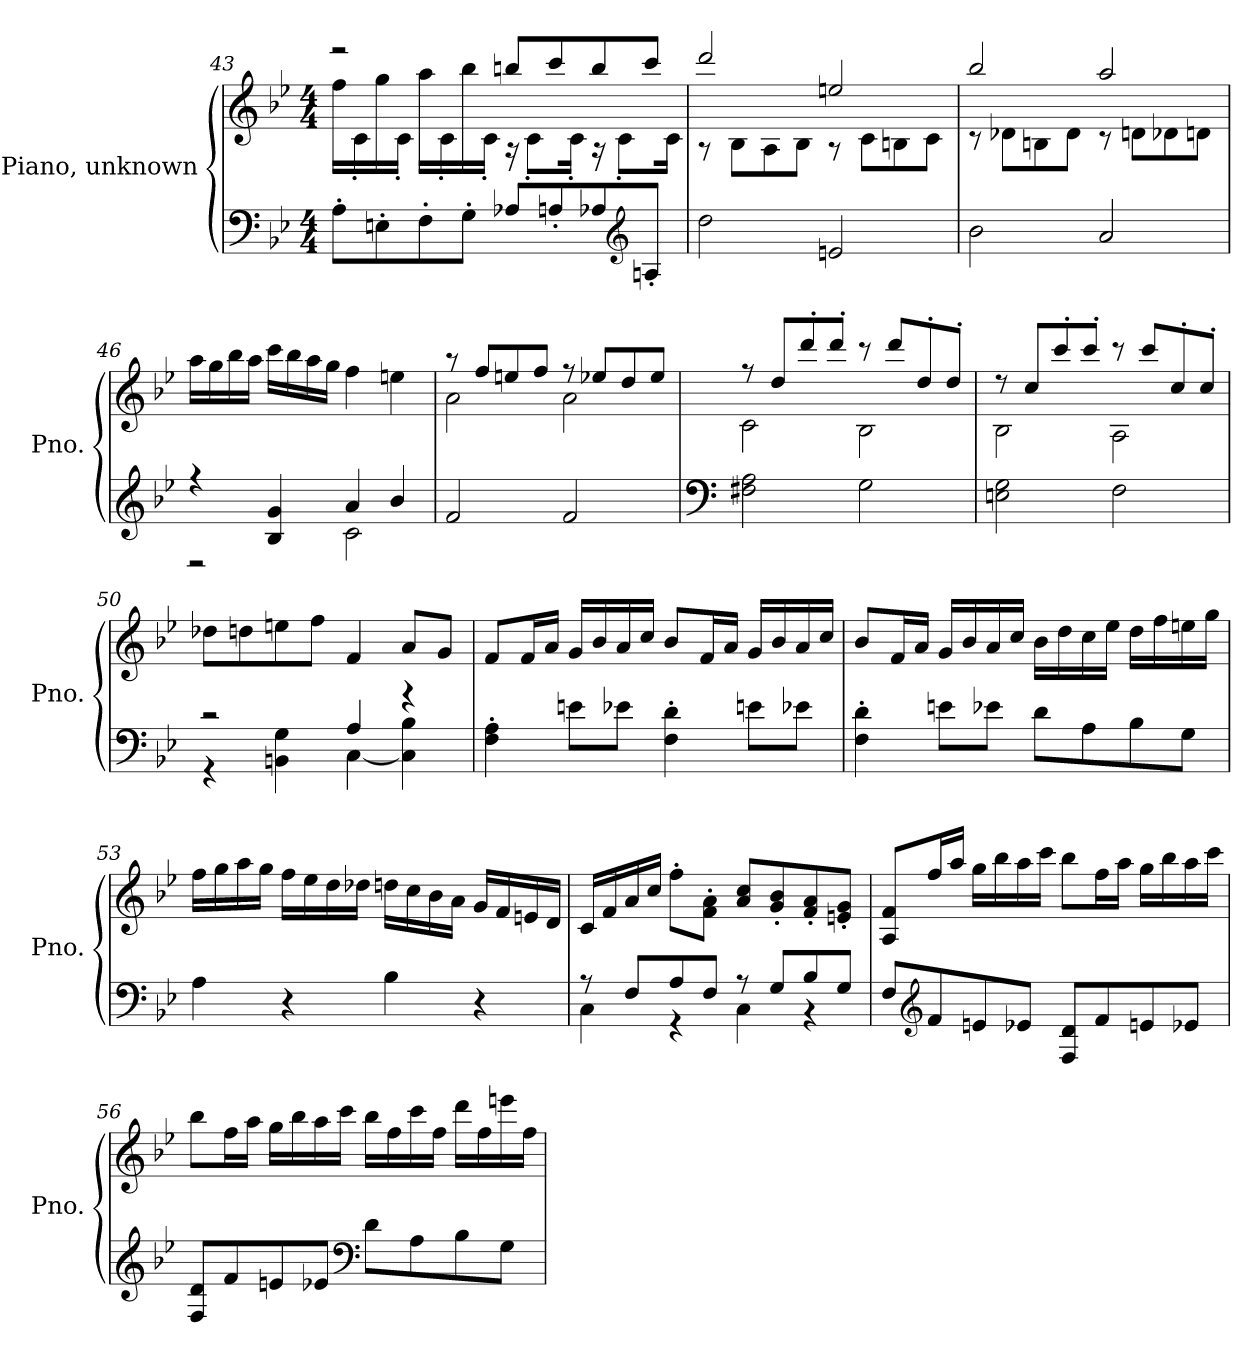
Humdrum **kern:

**kern	**kern
*part1	*part1
*staff2	*staff1
*I"Piano, unknown	*
*I'Pno.	*
!!LO:LB:g=z
*clefF4	*clefG2
*k[b-e-]	*k[b-e-]
*M4/4	*M4/4
=43	=43
*	*^
8A'\L	2r	16ff\LL
.	.	16c'\
8En'\	.	16gg\
.	.	16c'\JJ
8F'\	.	16aa\LL
.	.	16c'\
8G'\J	.	16bb-\
.	.	16c'\JJ
8A-X/L	8bbn/L	16r
.	.	8c'\L
8An'/	8ccc/	.
.	.	16c'\Jk
8A-X/	8bb/	16r
.	.	8c'\L
*clefG2	*	*
8An'/J	8ccc/J	.
.	.	16c\Jk
=44	=44	=44
2dd\	2ddd/	8r
.	.	8B-\L
.	.	8A\
.	.	8B-\J
2en/	2een/	8r
.	.	8c\L
.	.	8Bn\
.	.	8c\J
=45	=45	=45
2b-\	2bb-/	8r
.	.	8d-X\L
.	.	8Bn\
.	.	8d-\J
2a/	2aa/	8r
.	.	8dn\L
.	.	8d-X\
.	.	8dn\J
*	*v	*v
!!LO:LB:g=z
=46	=46
*^	*
4r	2r	16aa\LL
.	.	16gg\
.	.	16bb-\
.	.	16aa\JJ
4B-/ 4g/	.	16ccc\LL
.	.	16bb-\
.	.	16aa\
.	.	16gg\JJ
4a/	2c\	4ff\
4b-/	.	4een\
*v	*v	*
=47	=47
*	*^
2f/	8r	2a\
.	8ff/L	.
.	8een/	.
.	8ff/J	.
2f/	8r	2a\
.	8ee-X/L	.
.	8dd/	.
.	8ee-/J	.
=48	=48	=48
*clefF4	*	*
2F#X\ 2A\	8r	2c\
.	8dd/L	.
.	8ddd'/	.
.	8ddd'/J	.
2G\	8r	2B-\
.	8ddd/L	.
.	8dd'/	.
.	8dd'/J	.
=49	=49	=49
2En\ 2G\	8r	2B-\
.	8cc/L	.
.	8ccc'/	.
.	8ccc'/J	.
2F\	8r	2A\
.	8ccc/L	.
.	8cc'/	.
.	8cc'/J	.
*	*v	*v
!!LO:LB:g=z
=50	=50
*^	*
2r	4r	8dd-X\L
.	.	8ddn\
.	4BBn\ 4G\	8een\
.	.	8ff\J
4A/	[4C\	4f/
4r	4C\] 4B-\	8a/L
.	.	8g/J
*v	*v	*
=51	=51
4F\' 4A\'	8f/L
.	16f/L
.	16a/JJ
8en\L	16g/LL
.	16b-/
8e-X\J	16a/
.	16cc/JJ
4F\' 4d\'	8b-/L
.	16f/L
.	16a/JJ
8en\L	16g/LL
.	16b-/
8e-X\J	16a/
.	16cc/JJ
=52	=52
4F\' 4d\'	8b-/L
.	16f/L
.	16a/JJ
8en\L	16g/LL
.	16b-/
8e-X\J	16a/
.	16cc/JJ
8d\L	16b-\LL
.	16dd\
8A\	16cc\
.	16ee-\JJ
8B-\	16dd\LL
.	16ff\
8G\J	16een\
.	16gg\JJ
!!LO:PB:g=z
=53	=53
4A\	16ff\LL
.	16gg\
.	16aa\
.	16gg\JJ
4r	16ff\LL
.	16ee-\
.	16dd\
.	16dd-X\JJ
4B-\	16ddn\LL
.	16cc\
.	16b-\
.	16a\JJ
4r	16g/LL
.	16f/
.	16en/
.	16d/JJ
=54	=54
*^	*
8r	4C\	16c/LL
.	.	16f/
8F/L	.	16a/
.	.	16cc/JJ
8A/	4r	8ff'\L
8F/J	.	8f\' 8a\'J
8r	4C\	8a/ 8cc/L
8G/L	.	8g/' 8b-/'
8B-/	4r	8f/' 8a/'
8G/J	.	8en/' 8g/'J
*v	*v	*
!!LO:LB:g=z
=55	=55
8F/L	8A/ 8f/L
*clefG2	*
8f/	16ff/L
.	16aa/JJ
8en/	16gg\LL
.	16bb-\
8e-X/J	16aa\
.	16ccc\JJ
8F/ 8d/L	8bb-\L
8f/	16ff\L
.	16aa\JJ
8en/	16gg\LL
.	16bb-\
8e-X/J	16aa\
.	16ccc\JJ
=56	=56
8F/ 8d/L	8bb-\L
8f/	16ff\L
.	16aa\JJ
8en/	16gg\LL
.	16bb-\
8e-X/J	16aa\
.	16ccc\JJ
*clefF4	*
8d\L	16bb-\LL
.	16ff\
8A\	16ccc\
.	16ff\JJ
8B-\	16ddd\LL
.	16ff\
8G\J	16eeen\
.	16ff\JJ
=	=
*-	*-
